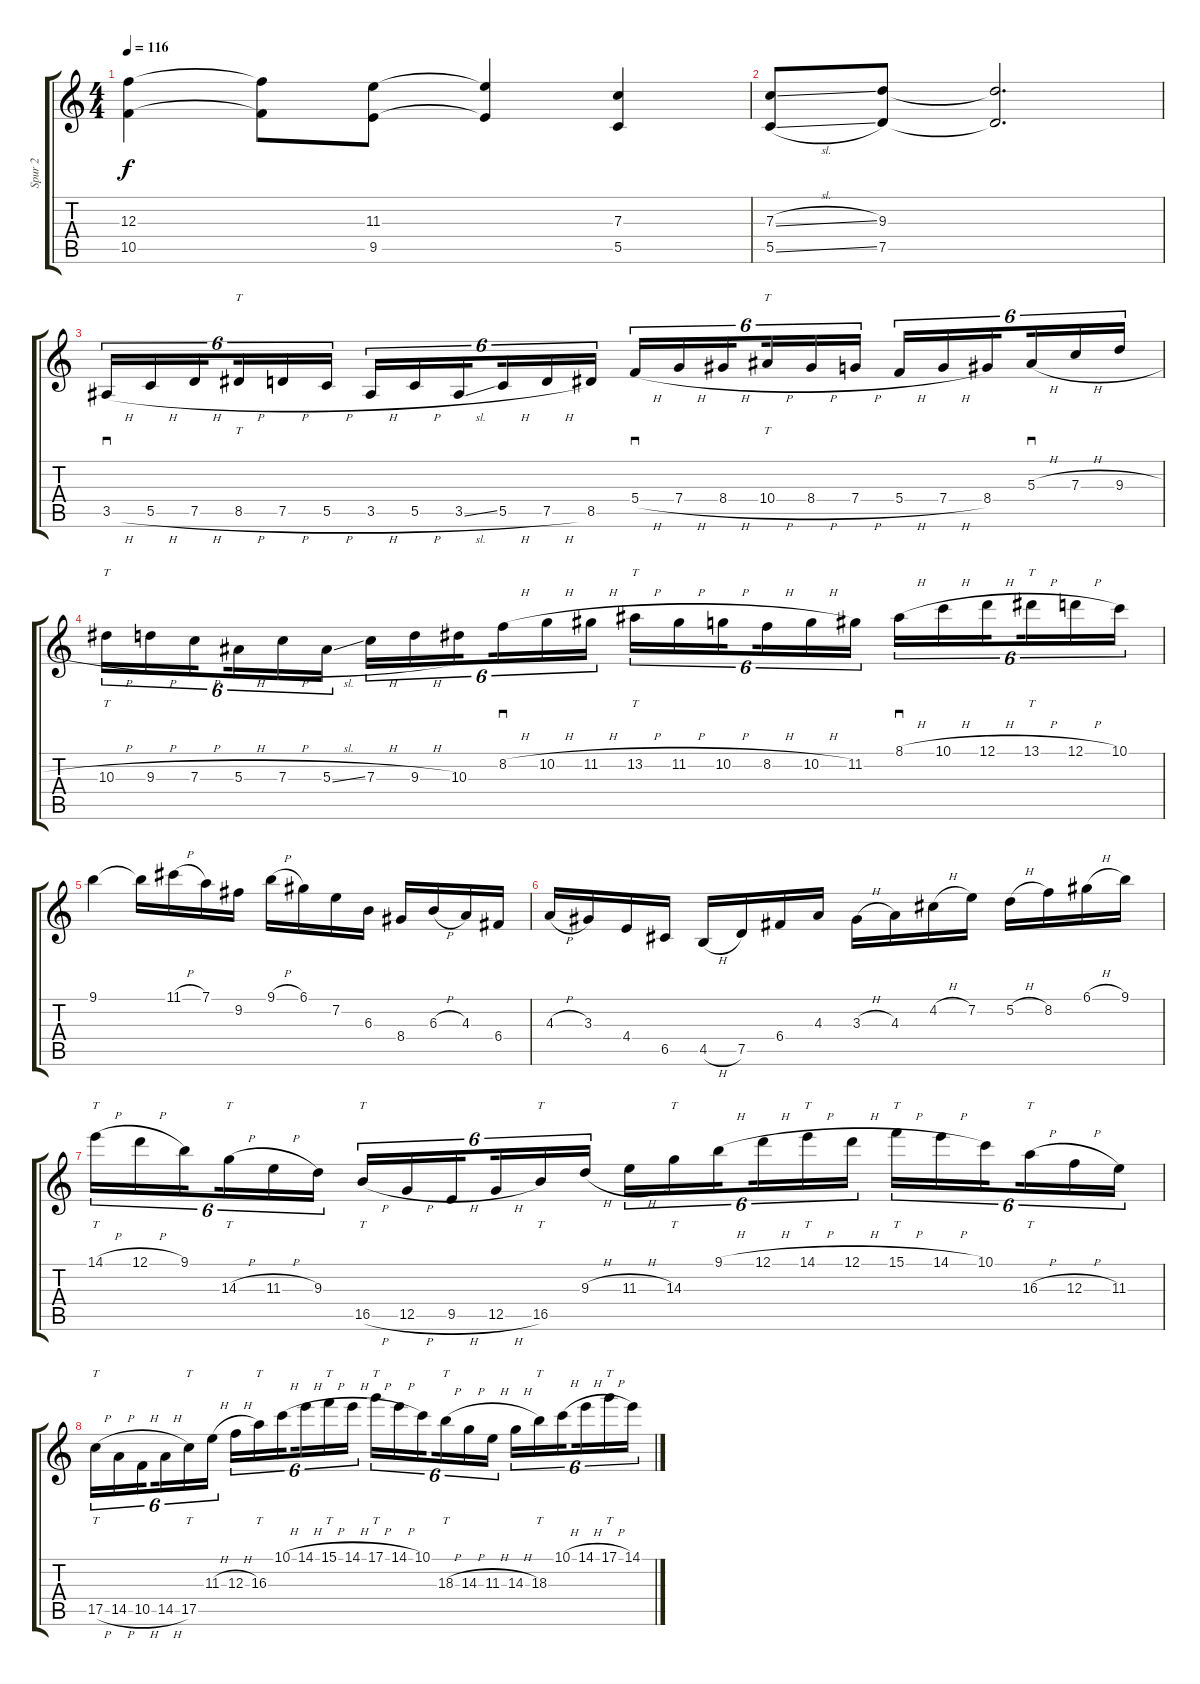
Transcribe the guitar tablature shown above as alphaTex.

\track ("Spur 2" "Spur 2") {instrument acousticguitarsteel}
\staff {score tabs}
\tuning (D4 A3 F3 C3 G2 D2) {hide}
\ts (4 4)
\tempo 116
\clef g2
\ks c
(12.3 10.5).4{dy f} (12.3{t} 10.5{t}).8 (11.3 9.5).8 (11.3{t} 9.5{t}).4 (7.3 5.5).4 |
(7.3{sl} 5.5{sl}).8 (9.3 7.5).8 (9.3{t} 7.5{t}).2{d} |
3.5{h}.16{sd tu (6 4)} 5.5{h}.16{tu (6 4)} 7.5{h}.16{tu (6 4) beam splitsecondary} 8.5{h}.16{tt tu (6 4)} 7.5{h}.16{tu (6 4)} 5.5{h}.16{tu (6 4)} 3.5{h}.16{tu (6 4)} 5.5{h}.16{tu (6 4)} 3.5{sl}.16{tu (6 4) beam splitsecondary} 5.5{h}.16{tu (6 4)} 7.5{h}.16{tu (6 4)} 8.5.16{tu (6 4)} 5.4{h}.16{sd tu (6 4)} 7.4{h}.16{tu (6 4)} 8.4{h}.16{tu (6 4) beam splitsecondary} 10.4{h}.16{tt tu (6 4)} 8.4{h}.16{tu (6 4)} 7.4{h}.16{tu (6 4)} 5.4{h}.16{tu (6 4)} 7.4{h}.16{tu (6 4)} 8.4.16{tu (6 4) beam splitsecondary} 5.3{h}.16{sd tu (6 4)} 7.3{h}.16{tu (6 4)} 9.3{h}.16{tu (6 4)} |
10.3{h}.16{tt tu (6 4)} 9.3{h}.16{tu (6 4)} 7.3{h}.16{tu (6 4) beam splitsecondary} 5.3{h}.16{tu (6 4)} 7.3{h}.16{tu (6 4)} 5.3{sl}.16{tu (6 4)} 7.3{h}.16{tu (6 4)} 9.3{h}.16{tu (6 4)} 10.3.16{tu (6 4) beam splitsecondary} 8.2{h}.16{sd tu (6 4)} 10.2{h}.16{tu (6 4)} 11.2{h}.16{tu (6 4)} 13.2{h}.16{tt tu (6 4)} 11.2{h}.16{tu (6 4)} 10.2{h}.16{tu (6 4) beam splitsecondary} 8.2{h}.16{tu (6 4)} 10.2{h}.16{tu (6 4)} 11.2.16{tu (6 4)} 8.1{h}.16{sd tu (6 4)} 10.1{h}.16{tu (6 4)} 12.1{h}.16{tu (6 4) beam splitsecondary} 13.1{h}.16{tt tu (6 4)} 12.1{h}.16{tu (6 4)} 10.1.16{tu (6 4)} |
9.1.4 9.1{t}.16 11.1{h}.16 7.1.16 9.2.16 9.1{h}.16 6.1.16 7.2.16 6.3.16 8.4.16 6.3{h}.16 4.3.16 6.4.16 |
4.3{h}.16 3.3.16 4.4.16 6.5.16 4.5{h}.16 7.5.16 6.4.16 4.3.16 3.3{h}.16 4.3.16 4.2{h}.16 7.2.16 5.2{h}.16 8.2.16 6.1{h}.16 9.1.16 |
14.1{h}.16{tt tu (6 4)} 12.1{h}.16{tu (6 4)} 9.1.16{tu (6 4) beam splitsecondary} 14.3{h}.16{tt tu (6 4)} 11.3{h}.16{tu (6 4)} 9.3.16{tu (6 4)} 16.5{h}.16{tt tu (6 4)} 12.5{h}.16{tu (6 4)} 9.5{h}.16{tu (6 4) beam splitsecondary} 12.5{h}.16{tu (6 4)} 16.5.16{tt tu (6 4)} 9.3{h}.16{tu (6 4)} 11.3{h}.16{tu (6 4)} 14.3.16{tt tu (6 4)} 9.1{h}.16{tu (6 4) beam splitsecondary} 12.1{h}.16{tu (6 4)} 14.1{h}.16{tt tu (6 4)} 12.1{h}.16{tu (6 4)} 15.1{h}.16{tt tu (6 4)} 14.1{h}.16{tu (6 4)} 10.1.16{tu (6 4) beam splitsecondary} 16.3{h}.16{tt tu (6 4)} 12.3{h}.16{tu (6 4)} 11.3.16{tu (6 4)} |
17.5{h}.16{tt tu (6 4)} 14.5{h}.16{tu (6 4)} 10.5{h}.16{tu (6 4) beam splitsecondary} 14.5{h}.16{tu (6 4)} 17.5.16{tt tu (6 4)} 11.3{h}.16{tu (6 4)} 12.3{h}.16{tu (6 4)} 16.3.16{tt tu (6 4)} 10.1{h}.16{tu (6 4) beam splitsecondary} 14.1{h}.16{tu (6 4)} 15.1{h}.16{tt tu (6 4)} 14.1{h}.16{tu (6 4)} 17.1{h}.16{tt tu (6 4)} 14.1{h}.16{tu (6 4)} 10.1.16{tu (6 4) beam splitsecondary} 18.3{h}.16{tt tu (6 4)} 14.3{h}.16{tu (6 4)} 11.3{h}.16{tu (6 4)} 14.3{h}.16{tu (6 4)} 18.3.16{tt tu (6 4)} 10.1{h}.16{tu (6 4) beam splitsecondary} 14.1{h}.16{tu (6 4)} 17.1{h}.16{tt tu (6 4)} 14.1.16{tu (6 4)}
